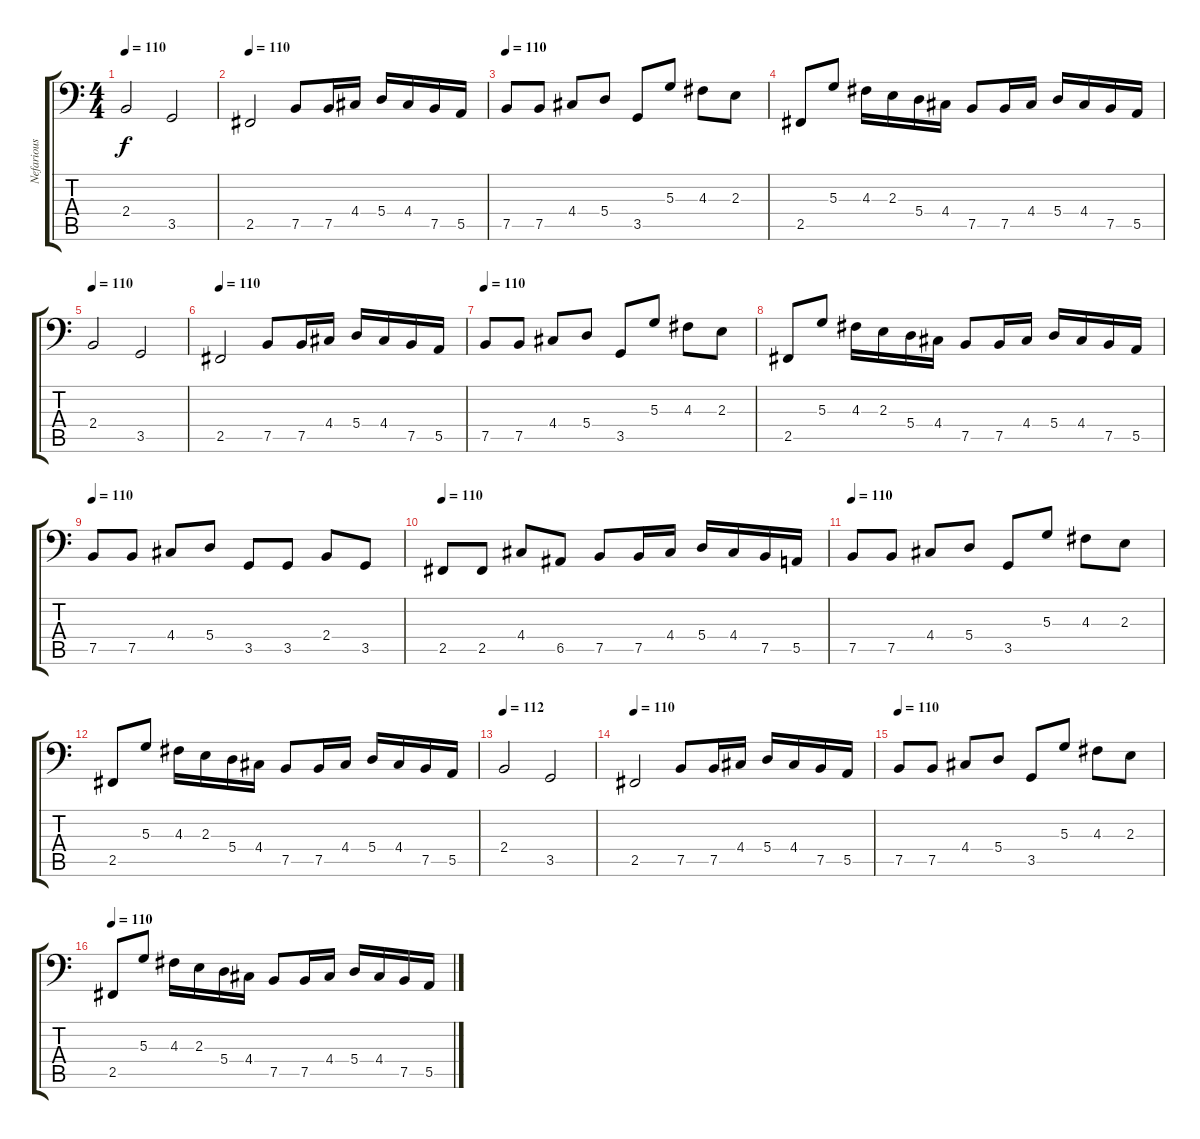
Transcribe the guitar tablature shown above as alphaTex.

\track ("Nefarious" "Nefarious") {instrument electricbasspick}
\staff {score tabs}
\tuning (C3 G2 D2 A1 E1 B0) {hide}
\ts (4 4)
\tempo 112
\tempo 110
\clef f4
\ks c
2.4.2{dy f} 3.5.2 |
\tempo 110
2.5.2 7.5.8 7.5.16 4.4.16 5.4.16 4.4.16 7.5.16 5.5.16 |
\tempo 110
7.5.8 7.5.8 4.4.8 5.4.8 3.5.8 5.3.8 4.3.8 2.3.8 |
2.5.8 5.3.8 4.3.16 2.3.16 5.4.16 4.4.16 7.5.8 7.5.16 4.4.16 5.4.16 4.4.16 7.5.16 5.5.16 |
\tempo 112
\tempo 110
2.4.2 3.5.2 |
\tempo 110
2.5.2 7.5.8 7.5.16 4.4.16 5.4.16 4.4.16 7.5.16 5.5.16 |
\tempo 110
7.5.8 7.5.8 4.4.8 5.4.8 3.5.8 5.3.8 4.3.8 2.3.8 |
2.5.8 5.3.8 4.3.16 2.3.16 5.4.16 4.4.16 7.5.8 7.5.16 4.4.16 5.4.16 4.4.16 7.5.16 5.5.16 |
\tempo 110
7.5.8 7.5.8 4.4.8 5.4.8 3.5.8 3.5.8 2.4.8 3.5.8 |
\tempo 110
2.5.8 2.5.8 4.4.8 6.5.8 7.5.8 7.5.16 4.4.16 5.4.16 4.4.16 7.5.16 5.5.16 |
\tempo 110
7.5.8 7.5.8 4.4.8 5.4.8 3.5.8 5.3.8 4.3.8 2.3.8 |
2.5.8 5.3.8 4.3.16 2.3.16 5.4.16 4.4.16 7.5.8 7.5.16 4.4.16 5.4.16 4.4.16 7.5.16 5.5.16 |
\tempo 110
\tempo 112
2.4.2 3.5.2 |
\tempo 110
2.5.2 7.5.8 7.5.16 4.4.16 5.4.16 4.4.16 7.5.16 5.5.16 |
\tempo 110
7.5.8 7.5.8 4.4.8 5.4.8 3.5.8 5.3.8 4.3.8 2.3.8 |
\tempo 110
2.5.8 5.3.8 4.3.16 2.3.16 5.4.16 4.4.16 7.5.8 7.5.16 4.4.16 5.4.16 4.4.16 7.5.16 5.5.16
